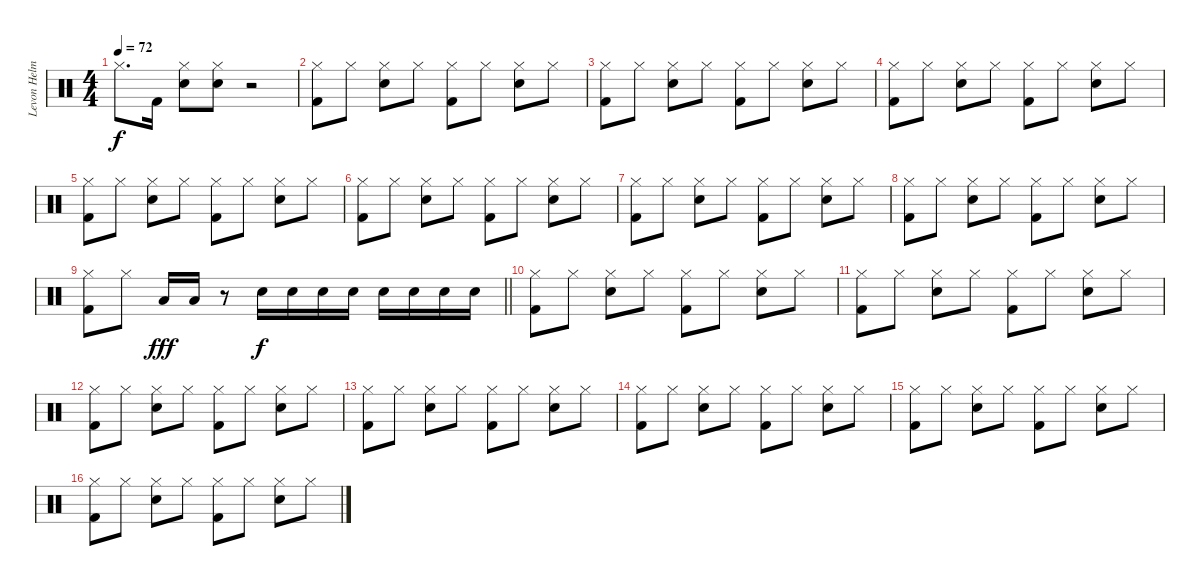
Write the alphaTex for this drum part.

\track ("Levon Helm" "Levon Helm") {instrument percussion}
\staff {score}
\articulation defaults
\ts (4 4)
\tempo 72
\clef neutral
\ks c "Hi-Hat (closed)".8{d dy f} "Kick (hit) 2".16
("Hi-Hat (closed)" "Snare (hit) 2").8 ("Hi-Hat (closed)" "Snare (hit) 2").8 r.2 |
("Hi-Hat (closed)" "Kick (hit) 2").8 "Hi-Hat (closed)".8 ("Hi-Hat (closed)" "Snare (hit) 2").8 "Hi-Hat (closed)".8 ("Hi-Hat (closed)" "Kick (hit) 2").8 "Hi-Hat (closed)".8 ("Hi-Hat (closed)" "Snare (hit) 2").8 "Hi-Hat (closed)".8 |
("Hi-Hat (closed)" "Kick (hit) 2").8 "Hi-Hat (closed)".8 ("Hi-Hat (closed)" "Snare (hit) 2").8 "Hi-Hat (closed)".8 ("Hi-Hat (closed)" "Kick (hit) 2").8 "Hi-Hat (closed)".8 ("Hi-Hat (closed)" "Snare (hit) 2").8 "Hi-Hat (closed)".8 |
("Hi-Hat (closed)" "Kick (hit) 2").8 "Hi-Hat (closed)".8 ("Hi-Hat (closed)" "Snare (hit) 2").8 "Hi-Hat (closed)".8 ("Hi-Hat (closed)" "Kick (hit) 2").8 "Hi-Hat (closed)".8 ("Hi-Hat (closed)" "Snare (hit) 2").8 "Hi-Hat (closed)".8 |
("Hi-Hat (closed)" "Kick (hit) 2").8 "Hi-Hat (closed)".8 ("Hi-Hat (closed)" "Snare (hit) 2").8 "Hi-Hat (closed)".8 ("Hi-Hat (closed)" "Kick (hit) 2").8 "Hi-Hat (closed)".8 ("Hi-Hat (closed)" "Snare (hit) 2").8 "Hi-Hat (closed)".8 |
("Hi-Hat (closed)" "Kick (hit) 2").8 "Hi-Hat (closed)".8 ("Hi-Hat (closed)" "Snare (hit) 2").8 "Hi-Hat (closed)".8 ("Hi-Hat (closed)" "Kick (hit) 2").8 "Hi-Hat (closed)".8 ("Hi-Hat (closed)" "Snare (hit) 2").8 "Hi-Hat (closed)".8 |
("Hi-Hat (closed)" "Kick (hit) 2").8 "Hi-Hat (closed)".8 ("Hi-Hat (closed)" "Snare (hit) 2").8 "Hi-Hat (closed)".8 ("Hi-Hat (closed)" "Kick (hit) 2").8 "Hi-Hat (closed)".8 ("Hi-Hat (closed)" "Snare (hit) 2").8 "Hi-Hat (closed)".8 |
("Hi-Hat (closed)" "Kick (hit) 2").8 "Hi-Hat (closed)".8 ("Hi-Hat (closed)" "Snare (hit) 2").8 "Hi-Hat (closed)".8 ("Hi-Hat (closed)" "Kick (hit) 2").8 "Hi-Hat (closed)".8 ("Hi-Hat (closed)" "Snare (hit) 2").8 "Hi-Hat (closed)".8 |
\barLineRight lightlight
("Hi-Hat (closed)" "Kick (hit) 2").8 "Hi-Hat (closed)".8 "Low Tom (hit)".16{dy fff} "Low Tom (hit)".16 r.8 "Snare (hit) 2".16{dy f} "Snare (hit) 2".16 "Snare (hit) 2".16 "Snare (hit) 2".16 "Snare (hit) 2".16 "Snare (hit) 2".16 "Snare (hit) 2".16 "Snare (hit) 2".16 |
("Hi-Hat (closed)" "Kick (hit) 2").8 "Hi-Hat (closed)".8 ("Hi-Hat (closed)" "Snare (hit) 2").8 "Hi-Hat (closed)".8 ("Hi-Hat (closed)" "Kick (hit) 2").8 "Hi-Hat (closed)".8 ("Hi-Hat (closed)" "Snare (hit) 2").8 "Hi-Hat (closed)".8 |
("Hi-Hat (closed)" "Kick (hit) 2").8 "Hi-Hat (closed)".8 ("Hi-Hat (closed)" "Snare (hit) 2").8 "Hi-Hat (closed)".8 ("Hi-Hat (closed)" "Kick (hit) 2").8 "Hi-Hat (closed)".8 ("Hi-Hat (closed)" "Snare (hit) 2").8 "Hi-Hat (closed)".8 |
("Hi-Hat (closed)" "Kick (hit) 2").8 "Hi-Hat (closed)".8 ("Hi-Hat (closed)" "Snare (hit) 2").8 "Hi-Hat (closed)".8 ("Hi-Hat (closed)" "Kick (hit) 2").8 "Hi-Hat (closed)".8 ("Hi-Hat (closed)" "Snare (hit) 2").8 "Hi-Hat (closed)".8 |
("Hi-Hat (closed)" "Kick (hit) 2").8 "Hi-Hat (closed)".8 ("Hi-Hat (closed)" "Snare (hit) 2").8 "Hi-Hat (closed)".8 ("Hi-Hat (closed)" "Kick (hit) 2").8 "Hi-Hat (closed)".8 ("Hi-Hat (closed)" "Snare (hit) 2").8 "Hi-Hat (closed)".8 |
("Hi-Hat (closed)" "Kick (hit) 2").8 "Hi-Hat (closed)".8 ("Hi-Hat (closed)" "Snare (hit) 2").8 "Hi-Hat (closed)".8 ("Hi-Hat (closed)" "Kick (hit) 2").8 "Hi-Hat (closed)".8 ("Hi-Hat (closed)" "Snare (hit) 2").8 "Hi-Hat (closed)".8 |
("Hi-Hat (closed)" "Kick (hit) 2").8 "Hi-Hat (closed)".8 ("Hi-Hat (closed)" "Snare (hit) 2").8 "Hi-Hat (closed)".8 ("Hi-Hat (closed)" "Kick (hit) 2").8 "Hi-Hat (closed)".8 ("Hi-Hat (closed)" "Snare (hit) 2").8 "Hi-Hat (closed)".8 |
("Hi-Hat (closed)" "Kick (hit) 2").8 "Hi-Hat (closed)".8 ("Hi-Hat (closed)" "Snare (hit) 2").8 "Hi-Hat (closed)".8 ("Hi-Hat (closed)" "Kick (hit) 2").8 "Hi-Hat (closed)".8 ("Hi-Hat (closed)" "Snare (hit) 2").8 "Hi-Hat (closed)".8
